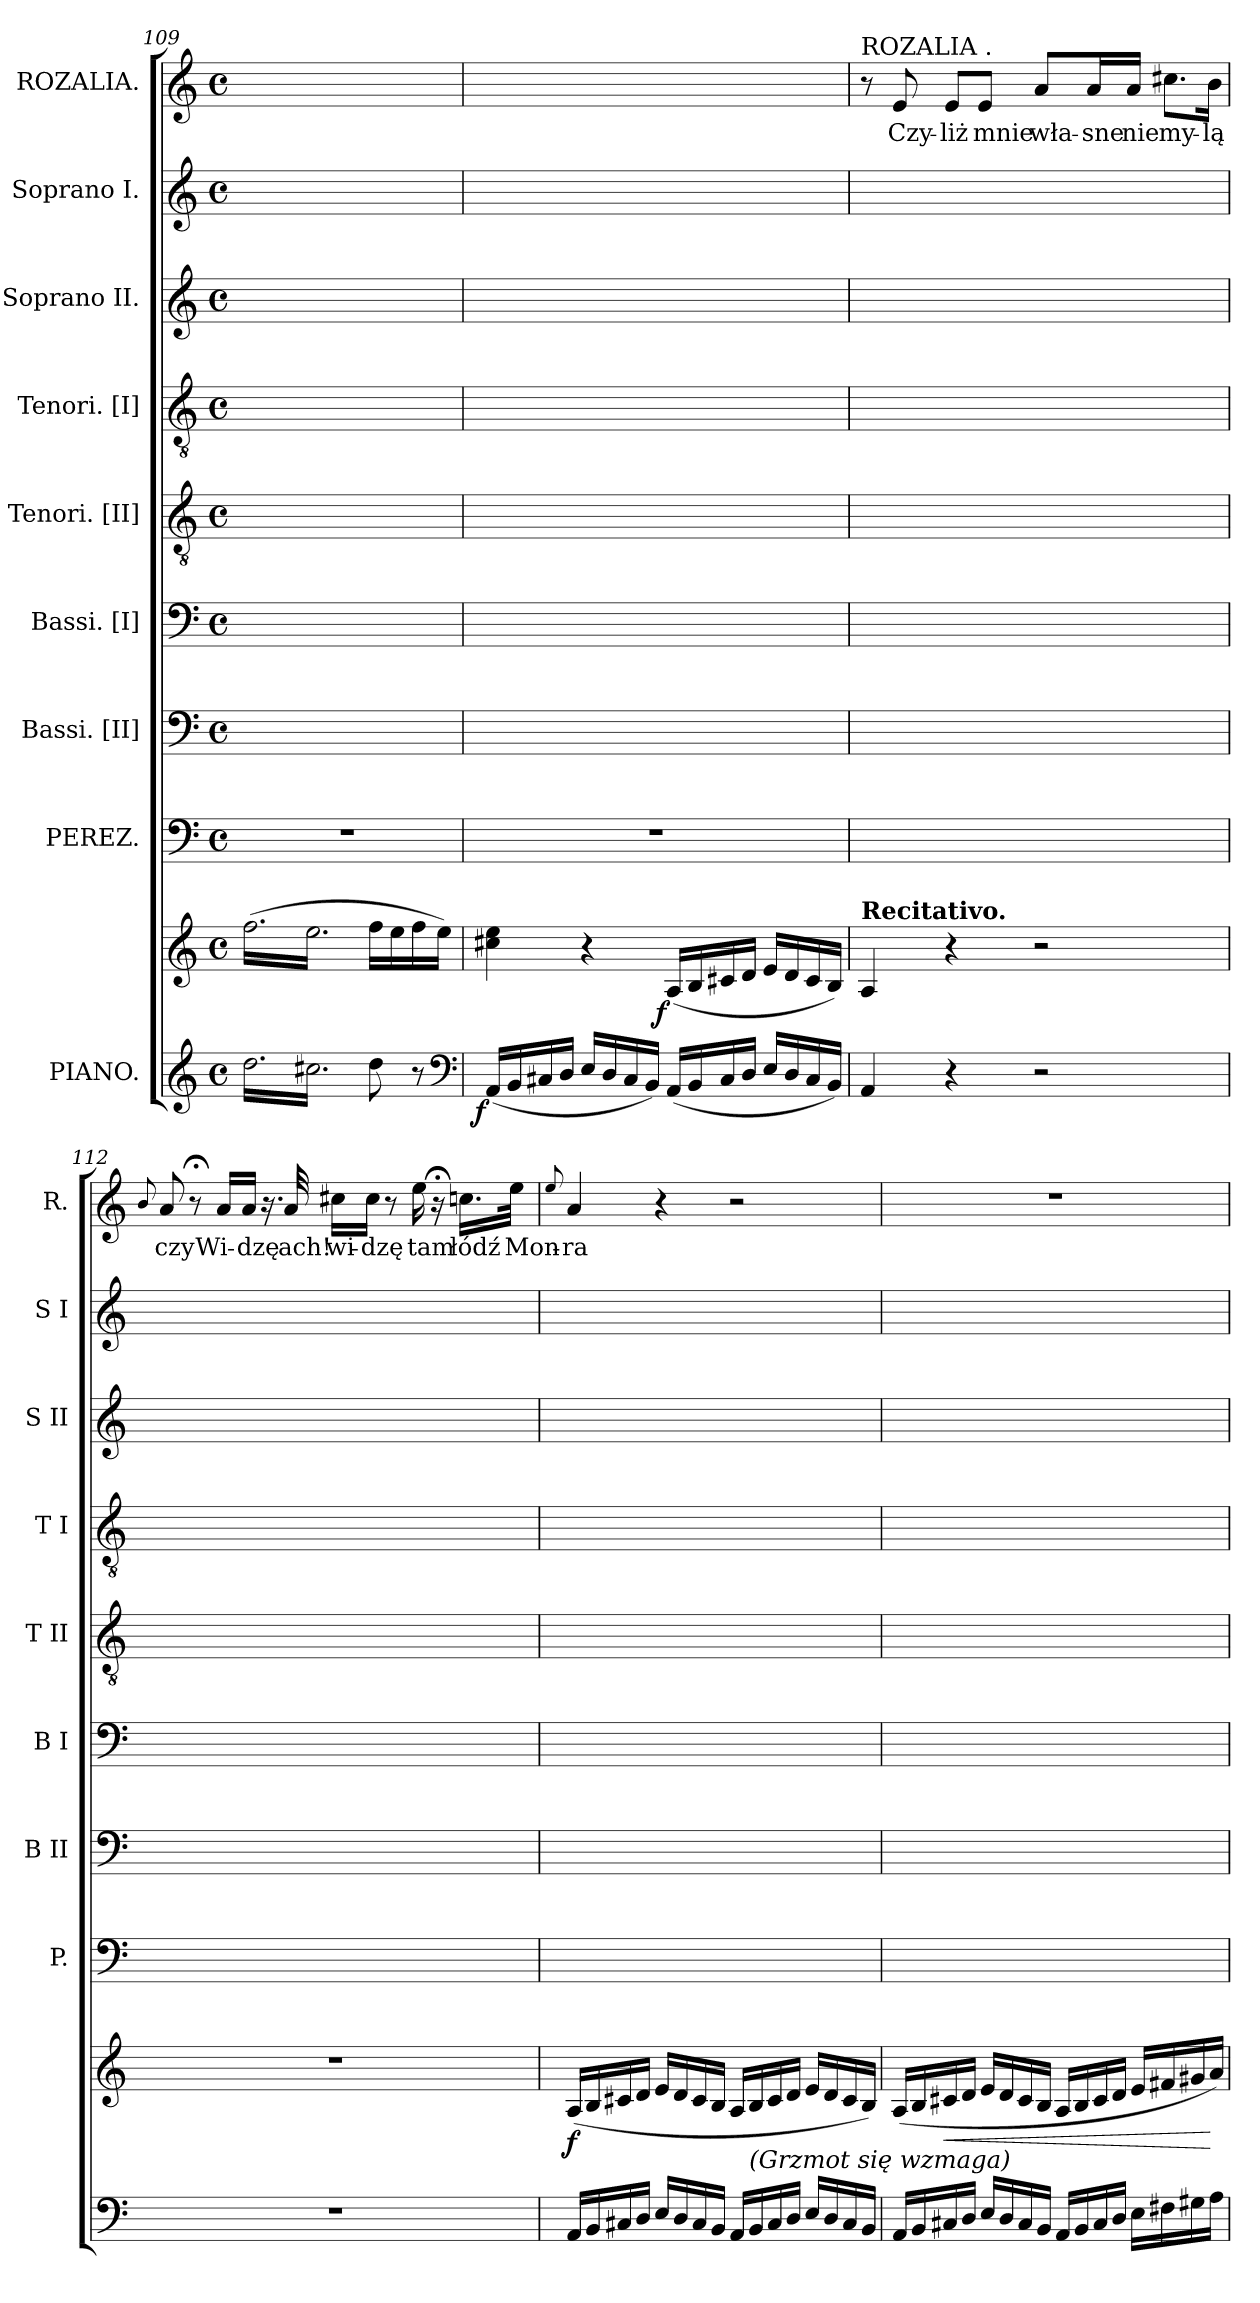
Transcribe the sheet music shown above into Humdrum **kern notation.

**kern	**kern	**dynam	**kern	**kern	**kern	**kern	**kern	**kern	**kern	**kern	**text
*part9	*part9	*part9	*part8	*part7	*part6	*part5	*part4	*part3	*part2	*part1	*part1
*staff10	*staff9	*staff9/10	*staff8	*staff7	*staff6	*staff5	*staff4	*staff3	*staff2	*staff1	*staff1
*I"PIANO.	*	*	*I"PEREZ.	*I"Bassi. [II]	*I"Bassi. [I]	*I"Tenori. [II]	*I"Tenori. [I]	*I"Soprano II.	*I"Soprano I.	*I"ROZALIA.	*
*	*	*	*I'P.	*I'B II	*I'B I	*I'T II	*I'T I	*I'S II	*I'S I	*I'R.	*
*clefG2	*clefG2	*	*clefF4	*clefF4	*clefF4	*clefGv2	*clefGv2	*clefG2	*clefG2	*clefG2	*
*k[]	*k[]	*	*k[]	*k[]	*k[]	*k[]	*k[]	*k[]	*k[]	*k[]	*
*C:	*C:	*	*C:	*C:	*C:	*C:	*C:	*C:	*C:	*C:	*
*M4/4	*M4/4	*	*M4/4	*M4/4	*M4/4	*M4/4	*M4/4	*M4/4	*M4/4	*M4/4	*
*met(c)	*met(c)	*	*met(c)	*met(c)	*met(c)	*met(c)	*met(c)	*met(c)	*met(c)	*met(c)	*
=109	=109	=109	=109	=109	=109	=109	=109	=109	=109	=109	=109
*tremolo	*	*	*	*	*	*	*	*	*	*	*
*	*tremolo	*	*	*	*	*	*	*	*	*	*
16dd\LL	(>16ff\LL	.	1r	1ryy	1ryy	1ryy	1ryy	1ryy	1ryy	1ryy	.
16cc#\	16ee\	.	.	.	.	.	.	.	.	.	.
16dd\	16ff\	.	.	.	.	.	.	.	.	.	.
16cc#\	16ee\	.	.	.	.	.	.	.	.	.	.
16dd\	16ff\	.	.	.	.	.	.	.	.	.	.
16cc#\	16ee\	.	.	.	.	.	.	.	.	.	.
16dd\	16ff\	.	.	.	.	.	.	.	.	.	.
16cc#\	16ee\	.	.	.	.	.	.	.	.	.	.
16dd\	16ff\	.	.	.	.	.	.	.	.	.	.
16cc#\	16ee\	.	.	.	.	.	.	.	.	.	.
16dd\	16ff\	.	.	.	.	.	.	.	.	.	.
16cc#\JJ	16ee\JJ	.	.	.	.	.	.	.	.	.	.
*	*Xtremolo	*	*	*	*	*	*	*	*	*	*
*Xtremolo	*	*	*	*	*	*	*	*	*	*	*
8dd\	16ff\LL	.	.	.	.	.	.	.	.	.	.
.	16ee\	.	.	.	.	.	.	.	.	.	.
8r	16ff\	.	.	.	.	.	.	.	.	.	.
.	16ee\JJ)	.	.	.	.	.	.	.	.	.	.
*clefF4	*	*	*	*	*	*	*	*	*	*	*
=110	=110	=110	=110	=110	=110	=110	=110	=110	=110	=110	=110
!	!	!LO:DY:b=2:rj	!	!	!	!	!	!	!	!	!
(<16AA/LL	4cc#X\ 4ee\	f	1r	1ryy	1ryy	1ryy	1ryy	1ryy	1ryy	1ryy	.
16BB/	.	.	.	.	.	.	.	.	.	.	.
16C#X/	.	.	.	.	.	.	.	.	.	.	.
16D/JJ	.	.	.	.	.	.	.	.	.	.	.
16E/LL	4r	.	.	.	.	.	.	.	.	.	.
16D/	.	.	.	.	.	.	.	.	.	.	.
16C#/	.	.	.	.	.	.	.	.	.	.	.
16BB/JJ)	.	.	.	.	.	.	.	.	.	.	.
!	!	!LO:DY:b:rj	!	!	!	!	!	!	!	!	!
(<16AA/LL	(<16A/LL	f	.	.	.	.	.	.	.	.	.
16BB/	16B/	.	.	.	.	.	.	.	.	.	.
16C#/	16c#X/	.	.	.	.	.	.	.	.	.	.
16D/JJ	16d/JJ	.	.	.	.	.	.	.	.	.	.
16E/LL	16e/LL	.	.	.	.	.	.	.	.	.	.
16D/	16d/	.	.	.	.	.	.	.	.	.	.
16C#/	16c#/	.	.	.	.	.	.	.	.	.	.
16BB/JJ)	16B/JJ)	.	.	.	.	.	.	.	.	.	.
=111	=111	=111	=111	=111	=111	=111	=111	=111	=111	=111	=111
!	!	!	!	!	!	!	!	!	!	!LO:TX:a:t=ROZALIA .	!
!	!LO:TX:a:B:t=Recitativo.	!	!	!	!	!	!	!	!	!	!
4AA/	4A/	.	1ryy	1ryy	1ryy	1ryy	1ryy	1ryy	1ryy	8r	.
.	.	.	.	.	.	.	.	.	.	8e/	Czy-
4r	4r	.	.	.	.	.	.	.	.	8e/L	-liż
.	.	.	.	.	.	.	.	.	.	8e/J	mnie
2r	2r	.	.	.	.	.	.	.	.	8a/L	wła-
.	.	.	.	.	.	.	.	.	.	16a/L	-sne
.	.	.	.	.	.	.	.	.	.	16a/JJ	nie
.	.	.	.	.	.	.	.	.	.	8.cc#X\L	my-
.	.	.	.	.	.	.	.	.	.	16b\Jk	-lą
=112	=112	=112	=112	=112	=112	=112	=112	=112	=112	=112	=112
.	.	.	.	.	.	.	.	.	.	8qqb/	.
1r	1r	.	1ryy	1ryy	1ryy	1ryy	1ryy	1ryy	1ryy	8a/	-czy
.	.	.	.	.	.	.	.	.	.	8r;<	.
.	.	.	.	.	.	.	.	.	.	16a/LL	Wi-
.	.	.	.	.	.	.	.	.	.	16a/JJ	-dzę
.	.	.	.	.	.	.	.	.	.	16.r	.
.	.	.	.	.	.	.	.	.	.	32a/	ach!
.	.	.	.	.	.	.	.	.	.	16cc#X\LL	wi-
.	.	.	.	.	.	.	.	.	.	16cc#\JJ	-dzę
.	.	.	.	.	.	.	.	.	.	8r	.
.	.	.	.	.	.	.	.	.	.	16ee\	tam
.	.	.	.	.	.	.	.	.	.	16r;<	.
.	.	.	.	.	.	.	.	.	.	16.ccn\LL	łódź
.	.	.	.	.	.	.	.	.	.	32ee\JJk	Mon-
=113	=113	=113	=113	=113	=113	=113	=113	=113	=113	=113	=113
*	*	*	*	*	*	*	*	*	*	*MM132	*
.	.	.	.	.	.	.	.	.	.	8qqee/	.
16AA/LL	(>16A/LL	f	1ryy	1ryy	1ryy	1ryy	1ryy	1ryy	1ryy	4a/	-ra
16BB/	16B/	.	.	.	.	.	.	.	.	.	.
16C#X/	16c#X/	.	.	.	.	.	.	.	.	.	.
16D/JJ	16d/JJ	.	.	.	.	.	.	.	.	.	.
16E/LL	16e/LL	.	.	.	.	.	.	.	.	4r	.
16D/	16d/	.	.	.	.	.	.	.	.	.	.
16C#/	16c#/	.	.	.	.	.	.	.	.	.	.
16BB/JJ	16B/JJ	.	.	.	.	.	.	.	.	.	.
16AA/LL	16A/LL	.	.	.	.	.	.	.	.	2r	.
!	!LO:TX:b:i:t=(Grzmot się wzmaga)	!	!	!	!	!	!	!	!	!	!
16BB/	16B/	.	.	.	.	.	.	.	.	.	.
16C#/	16c#/	.	.	.	.	.	.	.	.	.	.
16D/JJ	16d/JJ	.	.	.	.	.	.	.	.	.	.
16E/LL	16e/LL	.	.	.	.	.	.	.	.	.	.
16D/	16d/	.	.	.	.	.	.	.	.	.	.
16C#/	16c#/	.	.	.	.	.	.	.	.	.	.
16BB/JJ	16B/JJ)	.	.	.	.	.	.	.	.	.	.
=114	=114	=114	=114	=114	=114	=114	=114	=114	=114	=114	=114
16AA/LL	(>16A/LL	.	1ryy	1ryy	1ryy	1ryy	1ryy	1ryy	1ryy	1r	.
16BB/	16B/	.	.	.	.	.	.	.	.	.	.
!	!	!LO:HP:b	!	!	!	!	!	!	!	!	!
16C#X/	16c#X/	<	.	.	.	.	.	.	.	.	.
16D/JJ	16d/JJ	.	.	.	.	.	.	.	.	.	.
16E/LL	16e/LL	.	.	.	.	.	.	.	.	.	.
16D/	16d/	.	.	.	.	.	.	.	.	.	.
16C#/	16c#/	.	.	.	.	.	.	.	.	.	.
16BB/JJ	16B/JJ	.	.	.	.	.	.	.	.	.	.
16AA/LL	16A/LL	.	.	.	.	.	.	.	.	.	.
16BB/	16B/	.	.	.	.	.	.	.	.	.	.
16C#/	16c#/	.	.	.	.	.	.	.	.	.	.
16D/JJ	16d/JJ	.	.	.	.	.	.	.	.	.	.
16E\LL	16e/LL	.	.	.	.	.	.	.	.	.	.
16F#X\	16f#X/	.	.	.	.	.	.	.	.	.	.
16G#X\	16g#X/	.	.	.	.	.	.	.	.	.	.
16A\JJ	16a/JJ)	[	.	.	.	.	.	.	.	.	.
=	=	=	=	=	=	=	=	=	=	=	=
*-	*-	*-	*-	*-	*-	*-	*-	*-	*-	*-	*-
